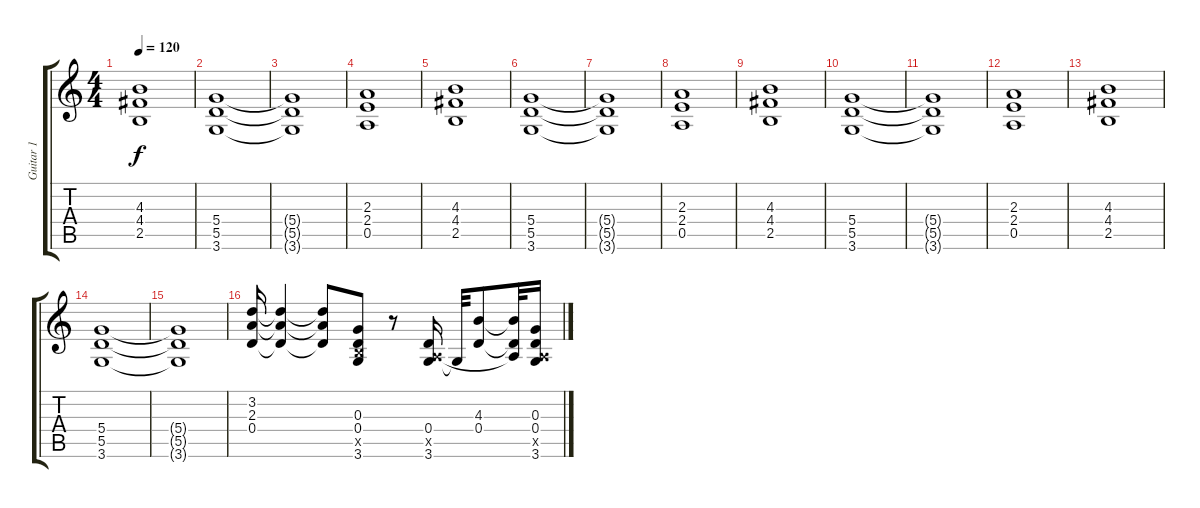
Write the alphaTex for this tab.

\track ("Guitar 1" "Guitar 1") {instrument distortionguitar}
\staff {score tabs}
\tuning (E4 B3 G3 D3 A2 E2) {hide}
\ts (4 4)
\tempo 120
\clef g2
\ks c
(4.3 4.4 2.5).1{dy f} |
(5.4 5.5 3.6).1 |
(5.4{t} 5.5{t} 3.6{t}).1 |
(2.3 2.4 0.5).1 |
(4.3 4.4 2.5).1 |
(5.4 5.5 3.6).1 |
(5.4{t} 5.5{t} 3.6{t}).1 |
(2.3 2.4 0.5).1 |
(4.3 4.4 2.5).1 |
(5.4 5.5 3.6).1 |
(5.4{t} 5.5{t} 3.6{t}).1 |
(2.3 2.4 0.5).1 |
(4.3 4.4 2.5).1 |
(5.4 5.5 3.6).1 |
(5.4{t} 5.5{t} 3.6{t}).1 |
(3.2 2.3 0.4).16 (3.2{t} 2.3{t} 0.4{t}).4 (3.2{t} 2.3{t} 0.4{t}).8 (0.3 0.4 2.5{x} 3.6).8 r.8 (0.4 0.5{x} 3.6).16 3.6{t}.32 (4.3 0.4).8 (4.3{t} 0.4{t} 0.5{t}).32 (0.3 0.4 0.5{x} 3.6).16
